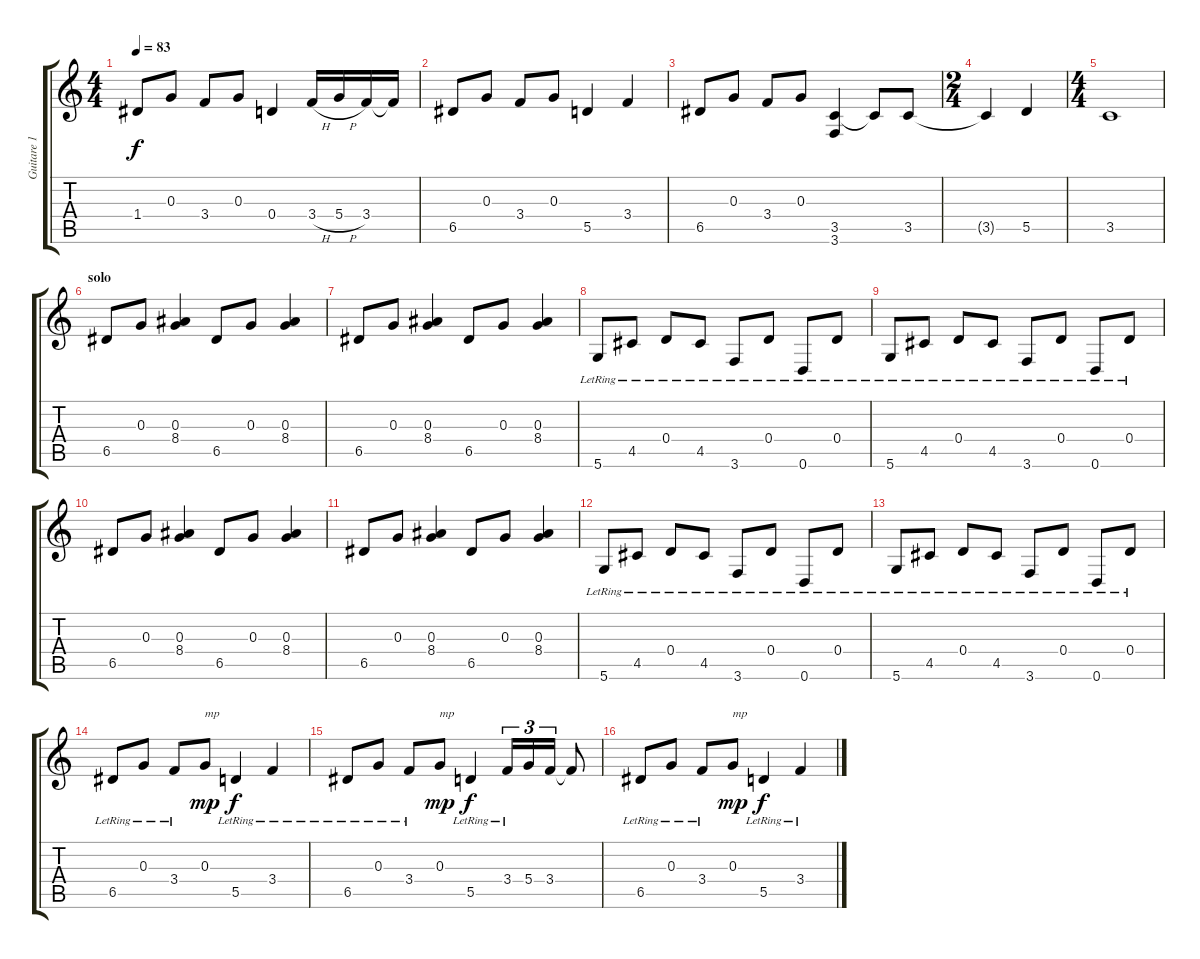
\track ("Guitare 1 - clean" "Guitare 1 ") {instrument electricguitarclean}
\staff {score tabs}
\tuning (E4 B3 G3 D3 A2 D2) {hide}
\ts (4 4)
\tempo 83
\clef g2
\ks c
1.4.8{dy f} 0.3.8 3.4.8 0.3.8 0.4.4 3.4{h}.16 5.4{h}.16 3.4.16 3.4{t}.16 |
6.5.8 0.3.8 3.4.8 0.3.8 5.5.4 3.4.4 |
6.5.8 0.3.8 3.4.8 0.3.8 (3.5 3.6).4 3.5{t}.8 3.5.8 |
\ts (2 4)
3.5{t}.4 5.5.4 |
\ts (4 4)
3.5.1 |
\section ("" "solo")
6.5.8 0.3.8 (0.3 8.4).4 6.5.8 0.3.8 (0.3 8.4).4 |
6.5.8 0.3.8 (0.3 8.4).4 6.5.8 0.3.8 (0.3 8.4).4 |
5.6{lr}.8 4.5{lr}.8 0.4{lr}.8 4.5{lr}.8 3.6{lr}.8 0.4{lr}.8 0.6{lr}.8 0.4{lr}.8 |
5.6{lr}.8 4.5{lr}.8 0.4{lr}.8 4.5{lr}.8 3.6{lr}.8 0.4{lr}.8 0.6{lr}.8 0.4{lr}.8 |
6.5.8 0.3.8 (0.3 8.4).4 6.5.8 0.3.8 (0.3 8.4).4 |
6.5.8 0.3.8 (0.3 8.4).4 6.5.8 0.3.8 (0.3 8.4).4 |
5.6{lr}.8 4.5{lr}.8 0.4{lr}.8 4.5{lr}.8 3.6{lr}.8 0.4{lr}.8 0.6{lr}.8 0.4{lr}.8 |
5.6{lr}.8 4.5{lr}.8 0.4{lr}.8 4.5{lr}.8 3.6{lr}.8 0.4{lr}.8 0.6{lr}.8 0.4{lr}.8 |
6.5{lr}.8 0.3{lr}.8 3.4{lr}.8 0.3.8{txt "mp" dy mp} 5.5{lr}.4{dy f} 3.4{lr}.4 |
6.5{lr}.8 0.3{lr}.8 3.4{lr}.8 0.3.8{txt "mp" dy mp} 5.5{lr}.4{dy f} 3.4{lr}.16{tu (3 2)} 5.4.16{tu (3 2)} 3.4.16{tu (3 2)} 3.4{t}.8 |
6.5{lr}.8 0.3{lr}.8 3.4{lr}.8 0.3.8{txt "mp" dy mp} 5.5{lr}.4{dy f} 3.4{lr}.4
